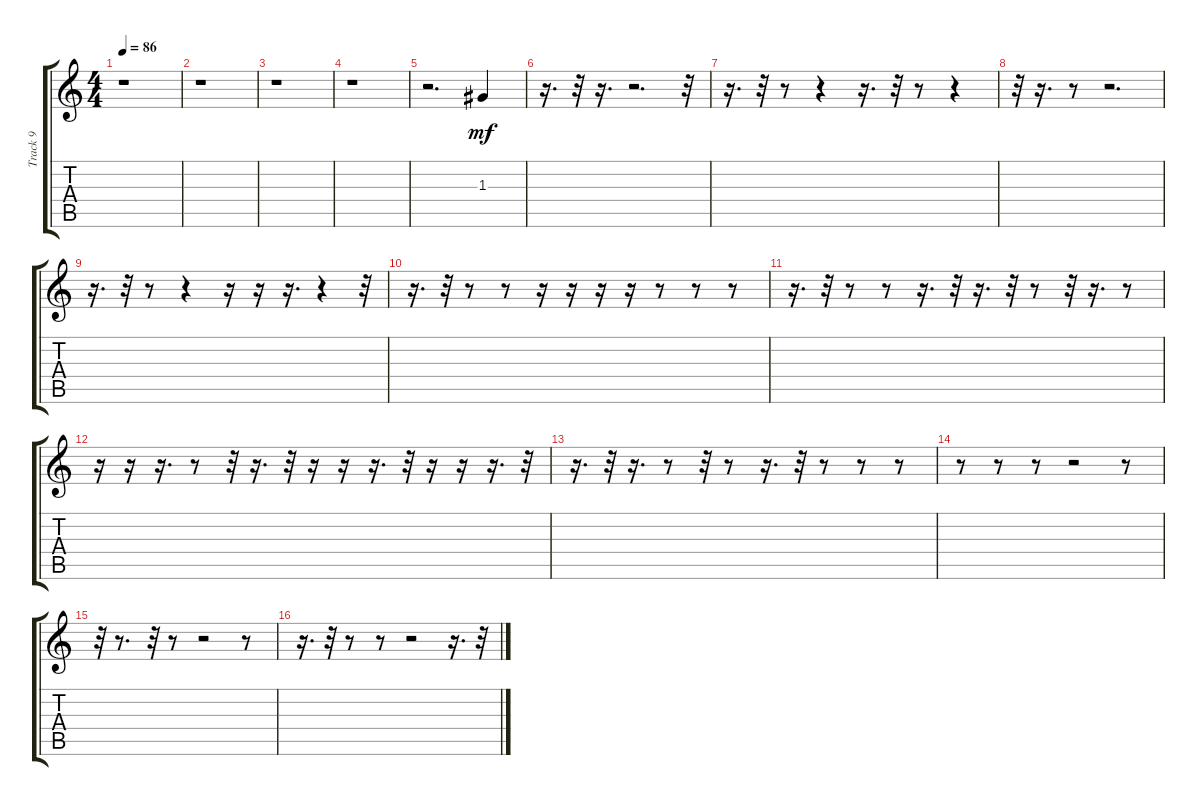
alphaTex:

\track ("Track 9" "Track 9") {instrument electricbassfinger}
\staff {score tabs}
\tuning (E4 B3 G3 D3 A2 E2) {hide}
\ts (4 4)
\tempo 86
\clef g2
\ks c
r.1{dy f} |
r.1 |
r.1 |
r.1 |
r.2{d} 1.3.4{dy mf} |
r.16{d} r.32 r.16{d} r.2{d} r.32 |
r.16{d} r.32 r.8 r.4 r.16{d} r.32 r.8 r.4 |
r.32 r.16{d} r.8 r.2{d} |
r.16{d} r.32 r.8 r.4 r.16 r.16 r.16{d} r.4 r.32 |
r.16{d} r.32 r.8 r.8 r.16 r.16 r.16 r.16 r.8 r.8 r.8 |
r.16{d} r.32 r.8 r.8 r.16{d} r.32 r.16{d} r.32 r.8 r.32 r.16{d} r.8 |
r.16 r.16 r.16{d} r.8 r.32 r.16{d} r.32 r.16 r.16 r.16{d} r.32 r.16 r.16 r.16{d} r.32 |
r.16{d} r.32 r.16{d} r.8 r.32 r.8 r.16{d} r.32 r.8 r.8 r.8 |
r.8 r.8 r.8 r.2 r.8 |
r.32 r.8{d} r.32 r.8 r.2 r.8 |
r.16{d} r.32 r.8 r.8 r.2 r.16{d} r.32
